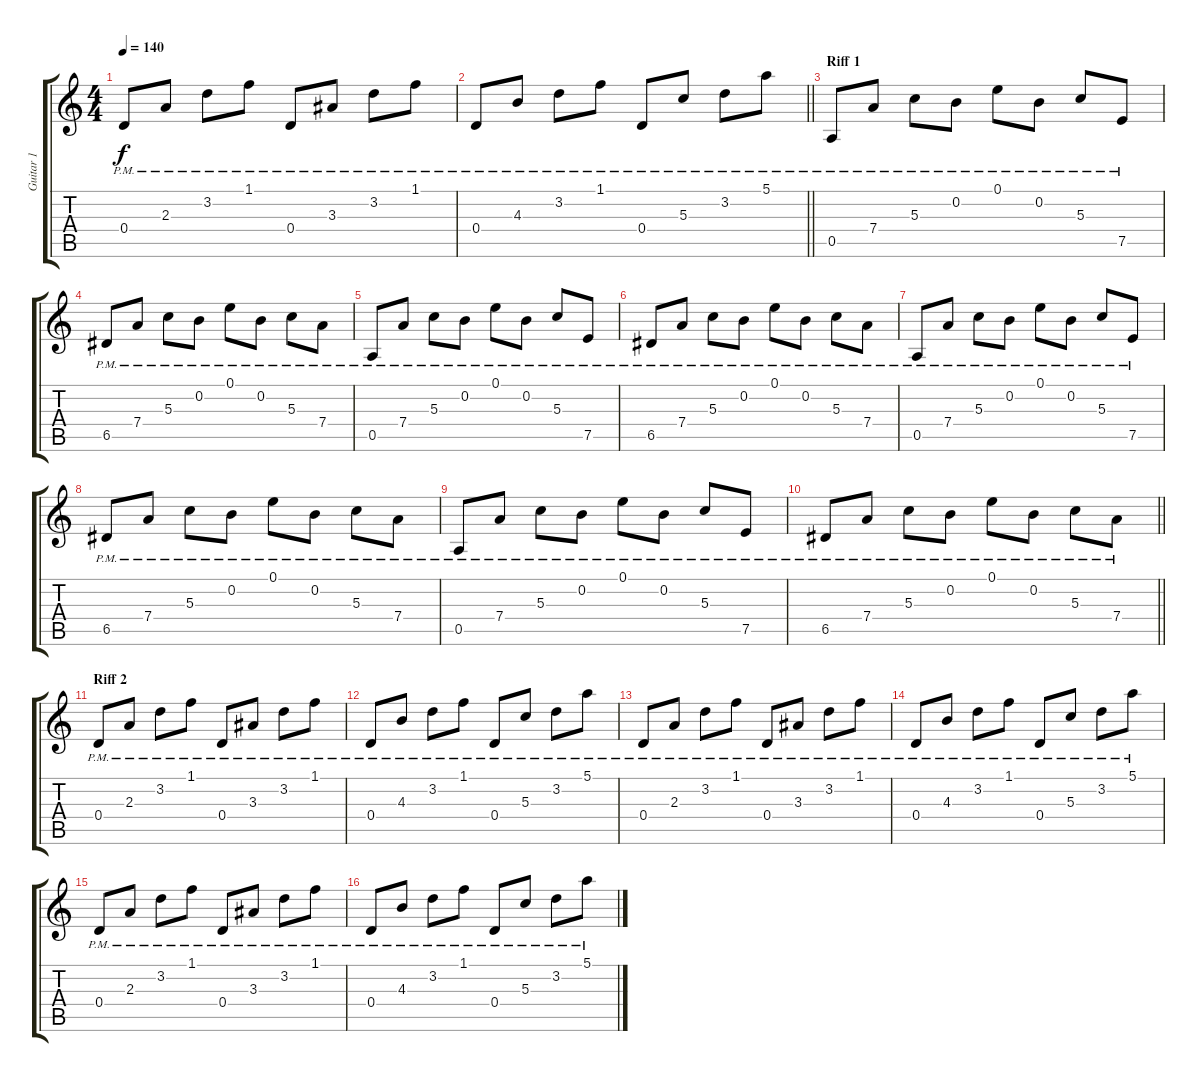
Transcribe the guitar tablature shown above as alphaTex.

\track ("Guitar 1" "Guitar 1") {instrument electricguitarclean}
\staff {score tabs}
\tuning (E4 B3 G3 D3 A2 E2) {hide}
\ts (4 4)
\tempo 140
\clef g2
\ks c
0.4{pm}.8{dy f} 2.3{pm}.8 3.2{pm}.8 1.1{pm}.8 0.4{pm}.8 3.3{pm}.8 3.2{pm}.8 1.1{pm}.8 |
\barLineRight lightlight
0.4{pm}.8 4.3{pm}.8 3.2{pm}.8 1.1{pm}.8 0.4{pm}.8 5.3{pm}.8 3.2{pm}.8 5.1{pm}.8 |
\section ("" "Riff 1")
0.5{pm}.8 7.4{pm}.8 5.3{pm}.8 0.2{pm}.8 0.1{pm}.8 0.2{pm}.8 5.3{pm}.8 7.5{pm}.8 |
6.5{pm}.8 7.4{pm}.8 5.3{pm}.8 0.2{pm}.8 0.1{pm}.8 0.2{pm}.8 5.3{pm}.8 7.4{pm}.8 |
0.5{pm}.8 7.4{pm}.8 5.3{pm}.8 0.2{pm}.8 0.1{pm}.8 0.2{pm}.8 5.3{pm}.8 7.5{pm}.8 |
6.5{pm}.8 7.4{pm}.8 5.3{pm}.8 0.2{pm}.8 0.1{pm}.8 0.2{pm}.8 5.3{pm}.8 7.4{pm}.8 |
0.5{pm}.8 7.4{pm}.8 5.3{pm}.8 0.2{pm}.8 0.1{pm}.8 0.2{pm}.8 5.3{pm}.8 7.5{pm}.8 |
6.5{pm}.8 7.4{pm}.8 5.3{pm}.8 0.2{pm}.8 0.1{pm}.8 0.2{pm}.8 5.3{pm}.8 7.4{pm}.8 |
0.5{pm}.8 7.4{pm}.8 5.3{pm}.8 0.2{pm}.8 0.1{pm}.8 0.2{pm}.8 5.3{pm}.8 7.5{pm}.8 |
\barLineRight lightlight
6.5{pm}.8 7.4{pm}.8 5.3{pm}.8 0.2{pm}.8 0.1{pm}.8 0.2{pm}.8 5.3{pm}.8 7.4{pm}.8 |
\section ("" "Riff 2")
0.4{pm}.8 2.3{pm}.8 3.2{pm}.8 1.1{pm}.8 0.4{pm}.8 3.3{pm}.8 3.2{pm}.8 1.1{pm}.8 |
0.4{pm}.8 4.3{pm}.8 3.2{pm}.8 1.1{pm}.8 0.4{pm}.8 5.3{pm}.8 3.2{pm}.8 5.1{pm}.8 |
0.4{pm}.8 2.3{pm}.8 3.2{pm}.8 1.1{pm}.8 0.4{pm}.8 3.3{pm}.8 3.2{pm}.8 1.1{pm}.8 |
0.4{pm}.8 4.3{pm}.8 3.2{pm}.8 1.1{pm}.8 0.4{pm}.8 5.3{pm}.8 3.2{pm}.8 5.1{pm}.8 |
0.4{pm}.8 2.3{pm}.8 3.2{pm}.8 1.1{pm}.8 0.4{pm}.8 3.3{pm}.8 3.2{pm}.8 1.1{pm}.8 |
0.4{pm}.8 4.3{pm}.8 3.2{pm}.8 1.1{pm}.8 0.4{pm}.8 5.3{pm}.8 3.2{pm}.8 5.1{pm}.8
